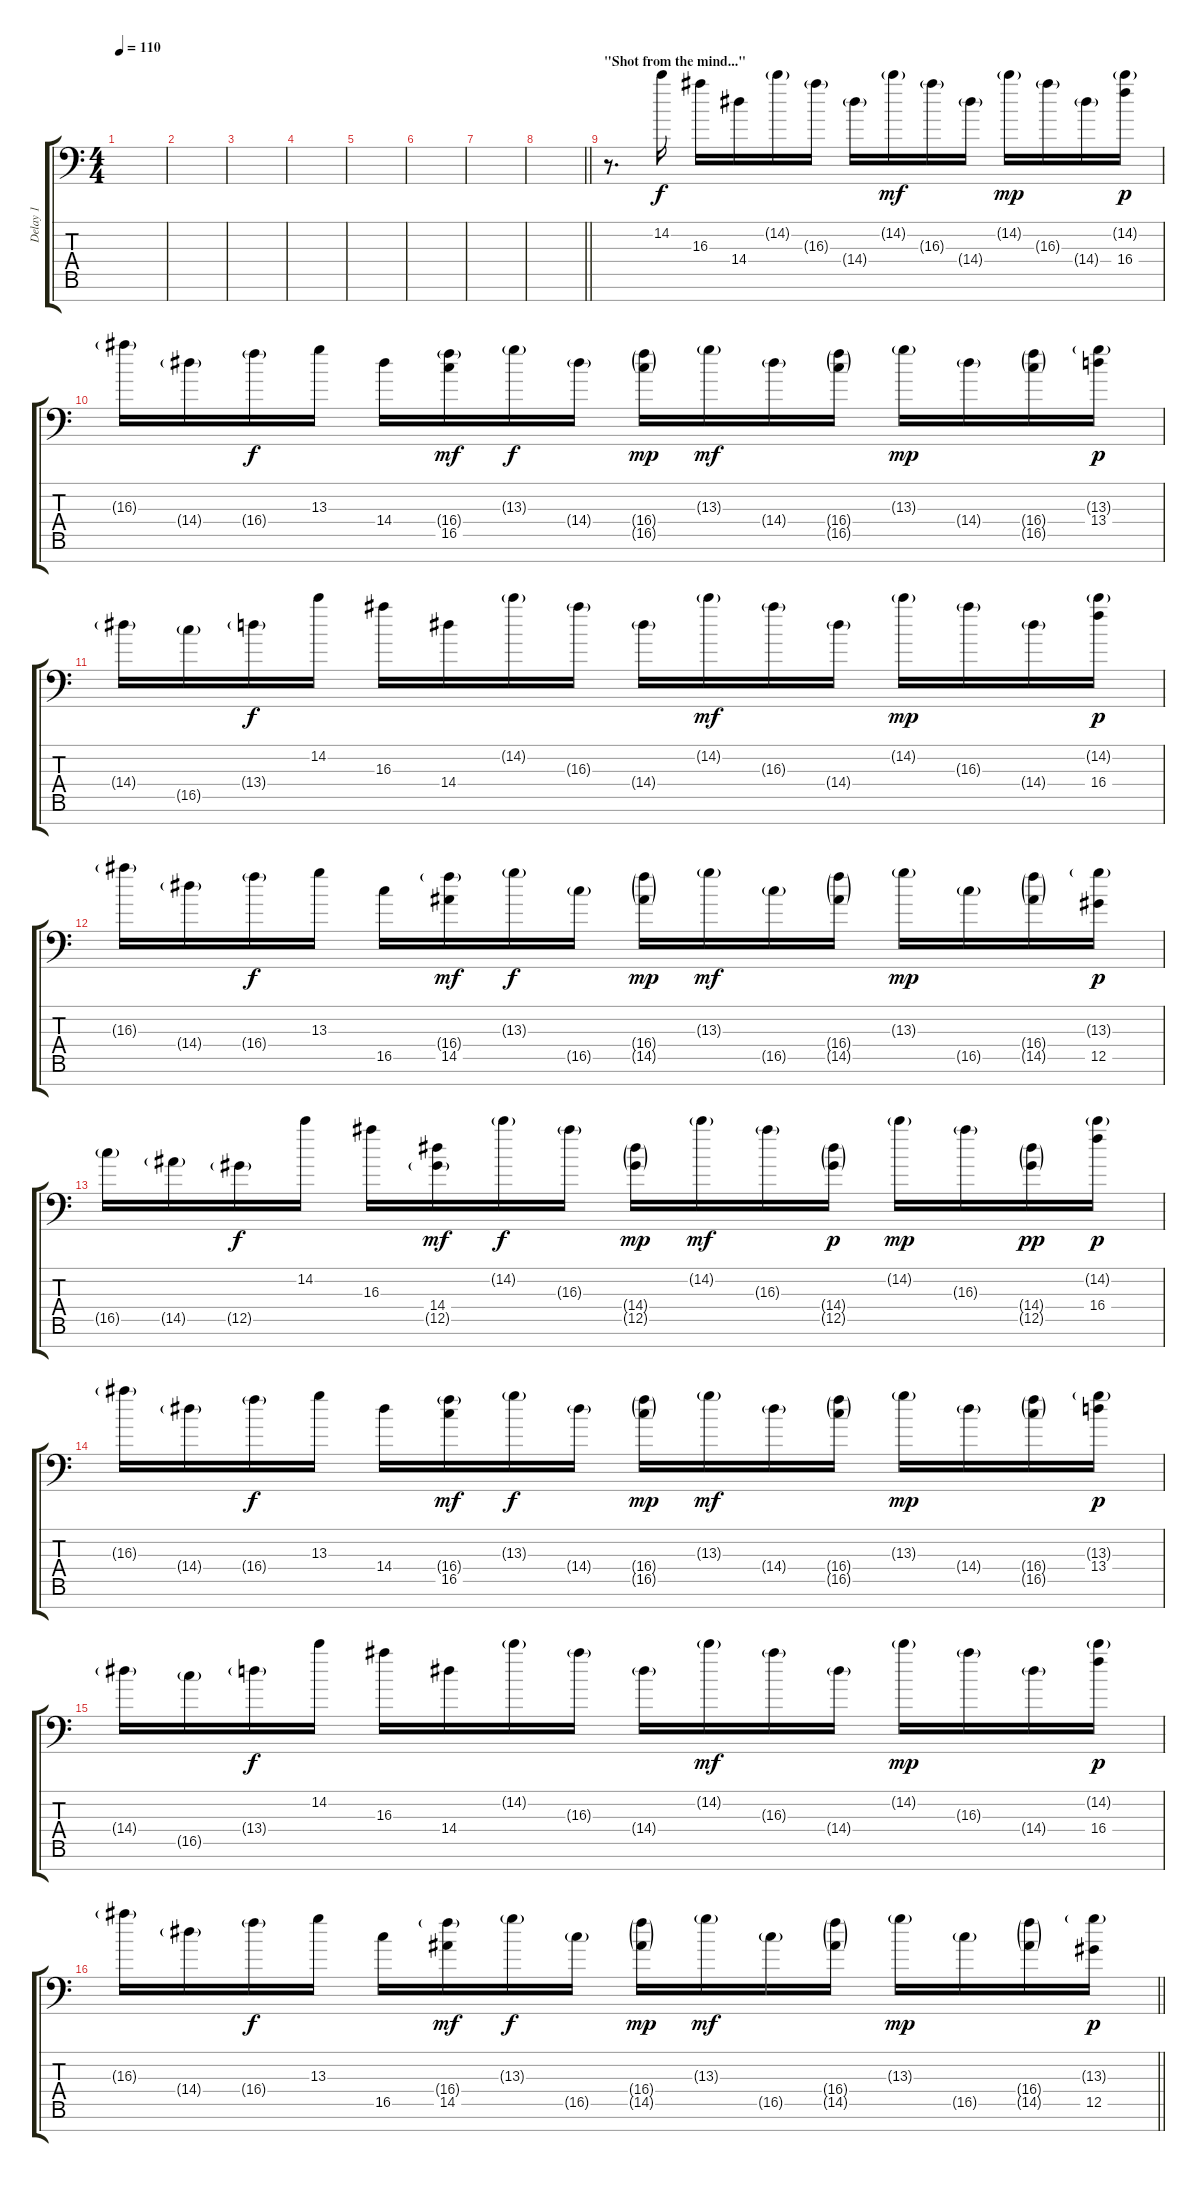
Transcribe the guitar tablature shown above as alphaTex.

\track ("Delay 1" "Delay 1") {instrument distortionguitar}
\staff {score tabs}
\tuning (Eb4 Bb3 Gb3 Db3 Ab2 Eb2 Ab1) {hide}
\ts (4 4)
\tempo 110
\clef f4
\ks c
|
|
|
|
|
|
|
\barLineRight lightlight
|
\section ("" "\"Shot from the mind...\"")
r.8{d volume 10} 14.2.16{dy f} 16.3.16 14.4.16 14.2{g}.16 16.3{g}.16 14.4{g}.16 14.2{g}.16{dy mf} 16.3{g}.16 14.4{g}.16 14.2{g}.16{dy mp} 16.3{g}.16 14.4{g}.16 (14.2{g} 16.4).16{dy p} |
16.3{g}.16 14.4{g}.16 16.4{g}.16{dy f} 13.3.16 14.4.16 (16.4{g} 16.5).16{dy mf} 13.3{g}.16{dy f} 14.4{g}.16 (16.4{g} 16.5{g}).16{dy mp} 13.3{g}.16{dy mf} 14.4{g}.16 (16.4{g} 16.5{g}).16 13.3{g}.16{dy mp} 14.4{g}.16 (16.4{g} 16.5{g}).16 (13.3{g} 13.4).16{dy p} |
14.4{g}.16 16.5{g}.16 13.4{g}.16{dy f} 14.2.16 16.3.16 14.4.16 14.2{g}.16 16.3{g}.16 14.4{g}.16 14.2{g}.16{dy mf} 16.3{g}.16 14.4{g}.16 14.2{g}.16{dy mp} 16.3{g}.16 14.4{g}.16 (14.2{g} 16.4).16{dy p} |
16.3{g}.16 14.4{g}.16 16.4{g}.16{dy f} 13.3.16 16.5.16 (16.4{g} 14.5).16{dy mf} 13.3{g}.16{dy f} 16.5{g}.16 (16.4{g} 14.5{g}).16{dy mp} 13.3{g}.16{dy mf} 16.5{g}.16 (16.4{g} 14.5{g}).16 13.3{g}.16{dy mp} 16.5{g}.16 (16.4{g} 14.5{g}).16 (13.3{g} 12.5).16{dy p} |
16.5{g}.16 14.5{g}.16 12.5{g}.16{dy f} 14.2.16 16.3.16 (14.4 12.5{g}).16{dy mf} 14.2{g}.16{dy f} 16.3{g}.16 (14.4{g} 12.5{g}).16{dy mp} 14.2{g}.16{dy mf} 16.3{g}.16 (14.4{g} 12.5{g}).16{dy p} 14.2{g}.16{dy mp} 16.3{g}.16 (14.4{g} 12.5{g}).16{dy pp} (14.2{g} 16.4).16{dy p} |
16.3{g}.16 14.4{g}.16 16.4{g}.16{dy f} 13.3.16 14.4.16 (16.4{g} 16.5).16{dy mf} 13.3{g}.16{dy f} 14.4{g}.16 (16.4{g} 16.5{g}).16{dy mp} 13.3{g}.16{dy mf} 14.4{g}.16 (16.4{g} 16.5{g}).16 13.3{g}.16{dy mp} 14.4{g}.16 (16.4{g} 16.5{g}).16 (13.3{g} 13.4).16{dy p} |
14.4{g}.16 16.5{g}.16 13.4{g}.16{dy f} 14.2.16 16.3.16 14.4.16 14.2{g}.16 16.3{g}.16 14.4{g}.16 14.2{g}.16{dy mf} 16.3{g}.16 14.4{g}.16 14.2{g}.16{dy mp} 16.3{g}.16 14.4{g}.16 (14.2{g} 16.4).16{dy p} |
\barLineRight lightlight
16.3{g}.16 14.4{g}.16 16.4{g}.16{dy f} 13.3.16 16.5.16 (16.4{g} 14.5).16{dy mf} 13.3{g}.16{dy f} 16.5{g}.16 (16.4{g} 14.5{g}).16{dy mp} 13.3{g}.16{dy mf} 16.5{g}.16 (16.4{g} 14.5{g}).16 13.3{g}.16{dy mp} 16.5{g}.16 (16.4{g} 14.5{g}).16 (13.3{g} 12.5).16{dy p}
